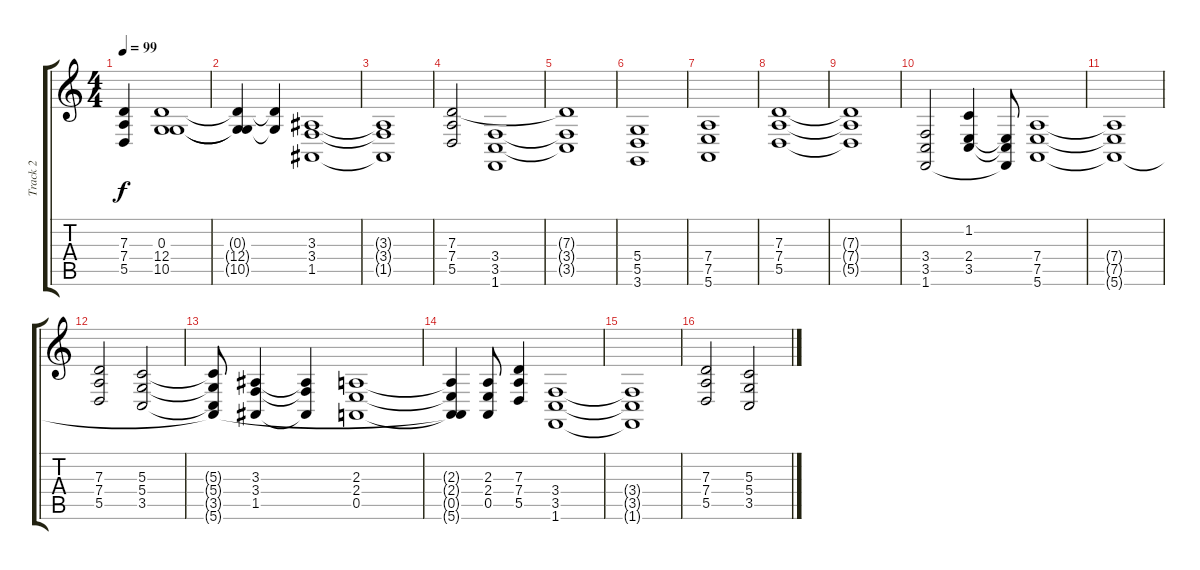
\track ("Track 2" "Track 2") {instrument synthstrings1}
\staff {score tabs}
\tuning (E4 B3 G3 D3 A2 E2) {hide}
\ts (4 4)
\tempo 99
\clef g2
\ks c
(7.3{t} 7.4{t} 5.5{t}).4{dy f} (0.3 12.4 10.5).1 |
(0.3{t} 12.4{t} 10.5{t}).4 (0.3{t} 12.4{t}).4 (3.3 3.4 1.5).1 |
(3.3{t} 3.4{t} 1.5{t}).1 |
(7.3 7.4 5.5).2 (3.4 3.5 1.6).1 |
(7.3{t} 3.4{t} 3.5{t}).1 |
(5.4 5.5 3.6).1 |
(7.4 7.5 5.6).1 |
(7.3 7.4 5.5).1 |
(7.3{t} 7.4{t} 5.5{t}).1 |
(3.4 3.5 1.6).2 (1.2 2.4 3.5).4 (2.4{t} 3.5{t} 1.6{t}).8 (7.4 7.5 5.6).1 |
(7.4{t} 7.5{t} 5.6{t}).1 |
(7.3 7.4 5.5).2 (5.3 5.4 3.5).2 |
(5.3{t} 5.4{t} 3.5{t} 5.6{t}).8 (3.3 3.4 1.5).4 (3.3{t} 3.4{t} 1.5{t}).4 (2.3 2.4 0.5).1 |
(2.3{t} 2.4{t} 0.5{t} 5.6{t}).4 (2.3 2.4 0.5).8 (7.3 7.4 5.5).4 (3.4 3.5 1.6).1 |
(3.4{t} 3.5{t} 1.6{t}).1 |
(7.3 7.4 5.5).2 (5.3 5.4 3.5).2
